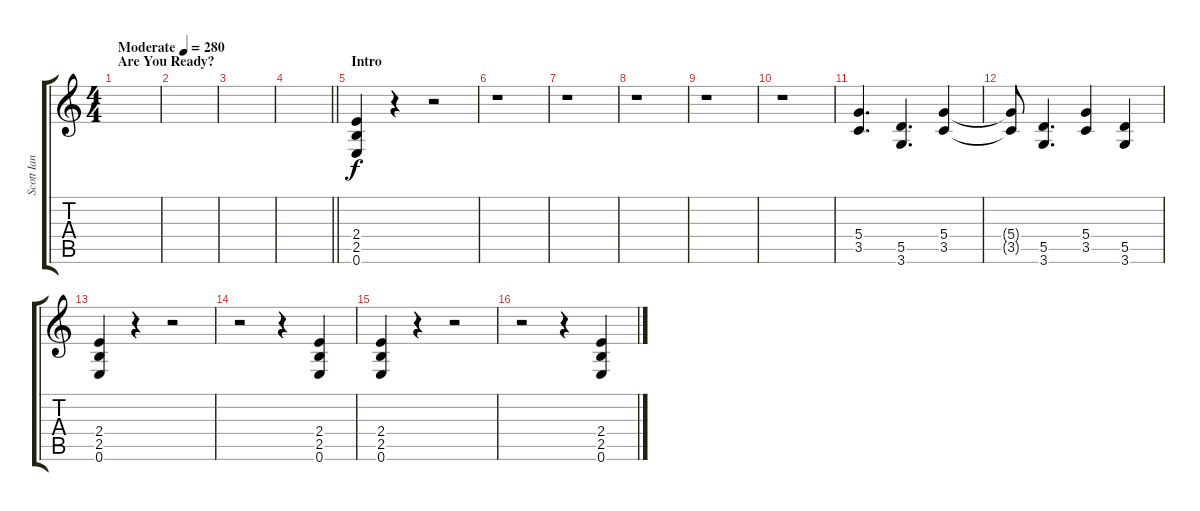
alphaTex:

\track ("Scott Ian" "Scott Ian") {instrument distortionguitar}
\staff {score tabs}
\tuning (E4 B3 G3 D3 A2 E2) {hide}
\ts (4 4)
\section ("" "Are You Ready?")
\tempo (280 "Moderate")
\clef g2
\ks c
|
|
|
\barLineRight lightlight
|
\section ("" "Intro")
(2.4 2.5 0.6).4 r.4 r.2 |
r.1 |
r.1 |
r.1 |
r.1 |
r.1 |
(5.4 3.5).4{d} (5.5 3.6).4{d} (5.4 3.5).4 |
(5.4{t} 3.5{t}).8 (5.5 3.6).4{d} (5.4 3.5).4 (5.5 3.6).4 |
(2.4 2.5 0.6).4 r.4 r.2 |
r.2 r.4 (2.4 2.5 0.6).4 |
(2.4 2.5 0.6).4 r.4 r.2 |
r.2 r.4 (2.4 2.5 0.6).4
